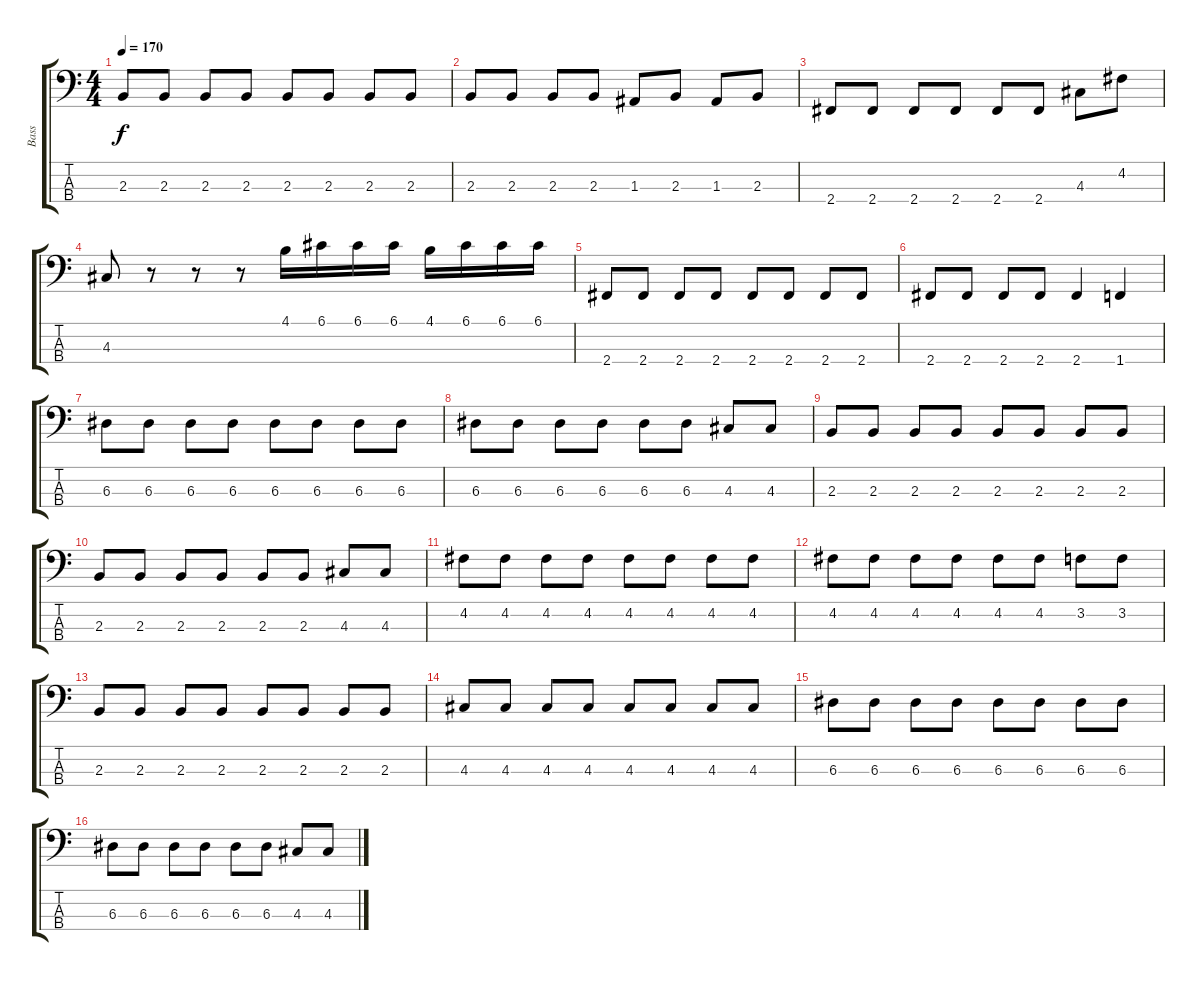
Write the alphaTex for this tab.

\track ("Bass" "Bass") {instrument electricbassfinger}
\staff {score tabs}
\tuning (G2 D2 A1 E1) {hide}
\ts (4 4)
\tempo 170
\clef f4
\ks c
2.3.8{dy f} 2.3.8 2.3.8 2.3.8 2.3.8 2.3.8 2.3.8 2.3.8 |
2.3.8 2.3.8 2.3.8 2.3.8 1.3.8 2.3.8 1.3.8 2.3.8 |
2.4.8 2.4.8 2.4.8 2.4.8 2.4.8 2.4.8 4.3.8 4.2.8 |
4.3.8 r.8 r.8 r.8 4.1.16 6.1.16 6.1.16 6.1.16 4.1.16 6.1.16 6.1.16 6.1.16 |
2.4.8 2.4.8 2.4.8 2.4.8 2.4.8 2.4.8 2.4.8 2.4.8 |
2.4.8 2.4.8 2.4.8 2.4.8 2.4.4 1.4.4 |
6.3.8 6.3.8 6.3.8 6.3.8 6.3.8 6.3.8 6.3.8 6.3.8 |
6.3.8 6.3.8 6.3.8 6.3.8 6.3.8 6.3.8 4.3.8 4.3.8 |
2.3.8 2.3.8 2.3.8 2.3.8 2.3.8 2.3.8 2.3.8 2.3.8 |
2.3.8 2.3.8 2.3.8 2.3.8 2.3.8 2.3.8 4.3.8 4.3.8 |
4.2.8 4.2.8 4.2.8 4.2.8 4.2.8 4.2.8 4.2.8 4.2.8 |
4.2.8 4.2.8 4.2.8 4.2.8 4.2.8 4.2.8 3.2.8 3.2.8 |
2.3.8 2.3.8 2.3.8 2.3.8 2.3.8 2.3.8 2.3.8 2.3.8 |
4.3.8 4.3.8 4.3.8 4.3.8 4.3.8 4.3.8 4.3.8 4.3.8 |
6.3.8 6.3.8 6.3.8 6.3.8 6.3.8 6.3.8 6.3.8 6.3.8 |
6.3.8 6.3.8 6.3.8 6.3.8 6.3.8 6.3.8 4.3.8 4.3.8
